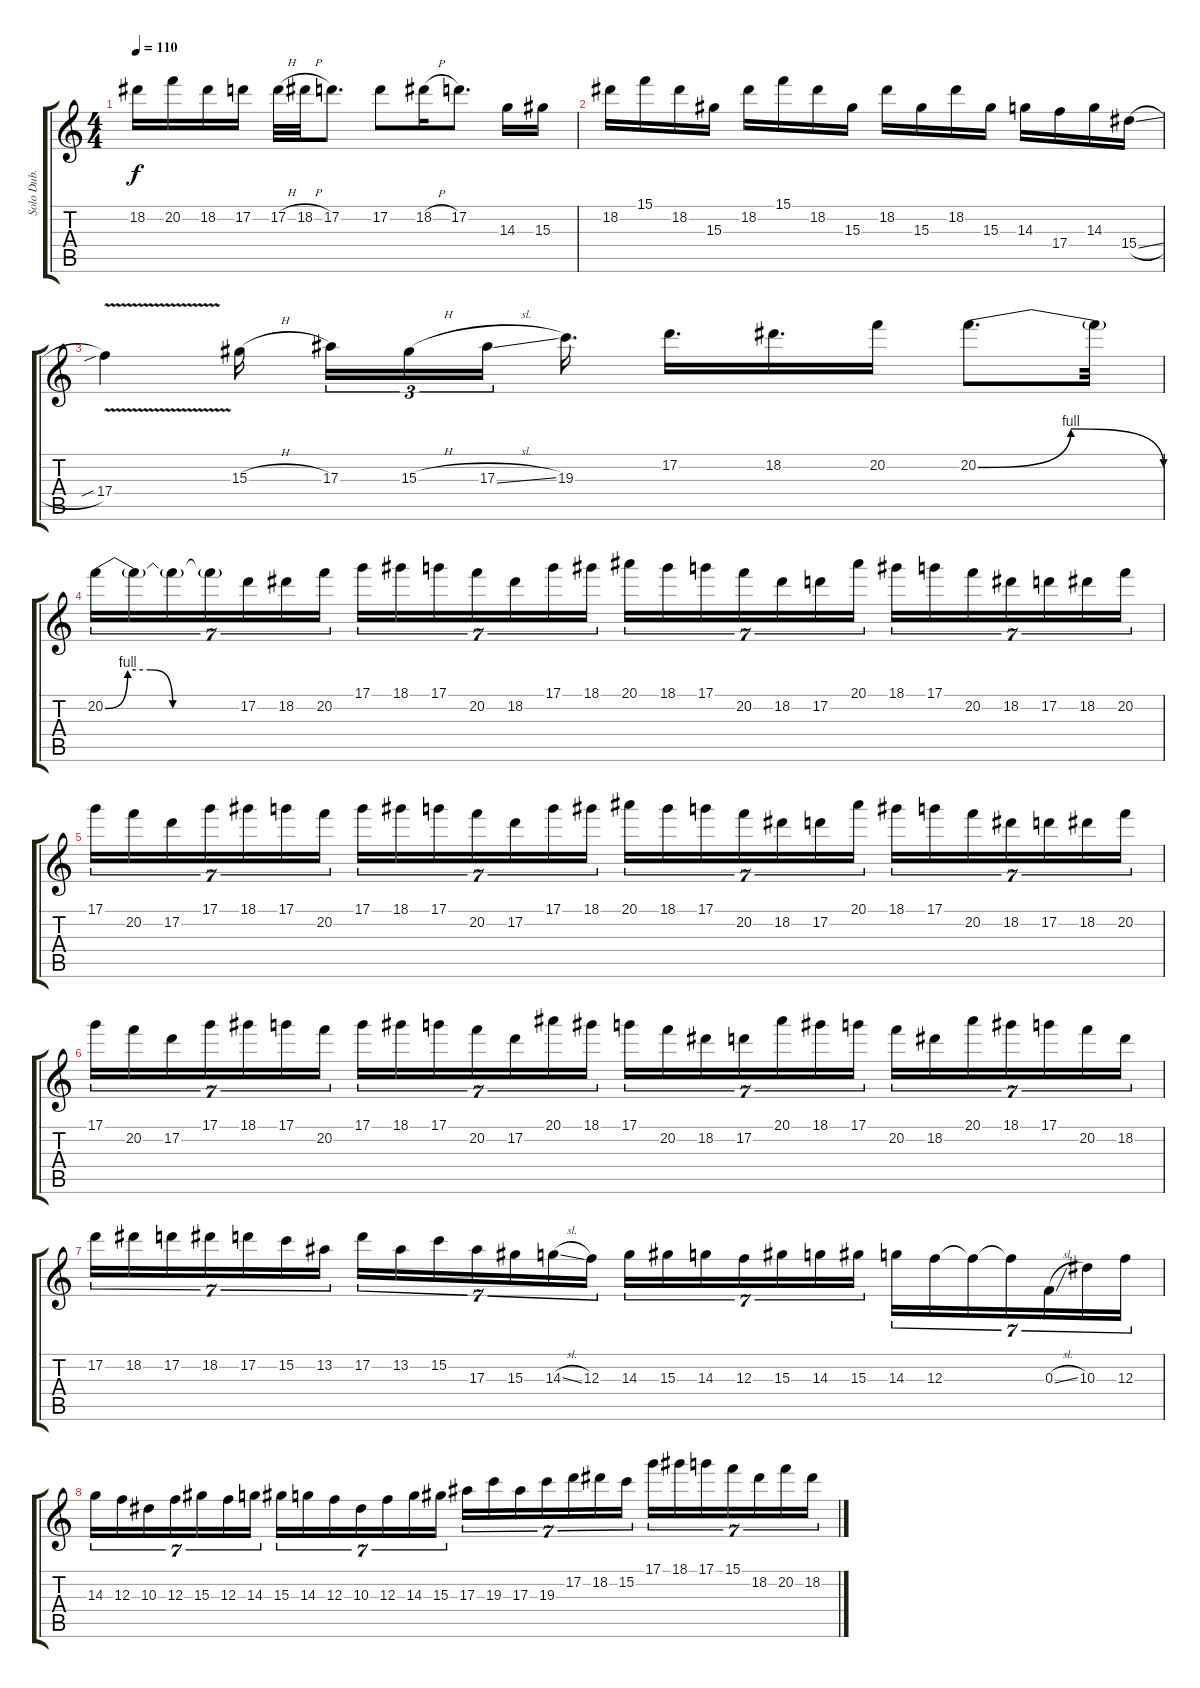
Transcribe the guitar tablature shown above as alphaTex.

\track ("Solo Dub. (in drop C)" "Solo Dub. ") {instrument distortionguitar}
\staff {score tabs}
\tuning (D4 A3 F3 C3 G2 C2) {hide}
\ts (4 4)
\tempo 110
\clef g2
\ks c
18.2.16{dy f} 20.2.16 18.2.16 17.2.16 17.2{h}.32 18.2{h}.32 17.2.8{d} 17.2.8 18.2{h}.16 17.2.8{d} 14.3.16 15.3.16 |
18.2.16 15.1.16 18.2.16 15.3.16 18.2.16 15.1.16 18.2.16 15.3.16 18.2.16 15.3.16 18.2.16 15.3.16 14.3.16 17.4.16 14.3.16 15.4{sl}.16 |
17.4{v sib}.4 15.3{h}.16{beam splitsecondary} 17.3.16{tu (3 2)} 15.3{h}.16{tu (3 2)} 17.3{sl}.16{tu (3 2) beam splitsecondary} 19.3.16{d} 17.2.16{d} 18.2.16{d} 20.2.16 20.2{be (bendrelease 0 0 30 4 30 4 60 0)}.8{d} 20.2{t}.32 |
20.2{be (custom 0 0 10 4 20 4 30 0 60 0)}.16{tu (7 4)} 20.2{t}.16{tu (7 4)} 20.2{t}.16{tu (7 4)} 20.2{t}.16{tu (7 4)} 17.2.16{tu (7 4)} 18.2.16{tu (7 4)} 20.2.16{tu (7 4)} 17.1.16{tu (7 4)} 18.1.16{tu (7 4)} 17.1.16{tu (7 4)} 20.2.16{tu (7 4)} 18.2.16{tu (7 4)} 17.1.16{tu (7 4)} 18.1.16{tu (7 4)} 20.1.16{tu (7 4)} 18.1.16{tu (7 4)} 17.1.16{tu (7 4)} 20.2.16{tu (7 4)} 18.2.16{tu (7 4)} 17.2.16{tu (7 4)} 20.1.16{tu (7 4)} 18.1.16{tu (7 4)} 17.1.16{tu (7 4)} 20.2.16{tu (7 4)} 18.2.16{tu (7 4)} 17.2.16{tu (7 4)} 18.2.16{tu (7 4)} 20.2.16{tu (7 4)} |
17.1.16{tu (7 4)} 20.2.16{tu (7 4)} 17.2.16{tu (7 4)} 17.1.16{tu (7 4)} 18.1.16{tu (7 4)} 17.1.16{tu (7 4)} 20.2.16{tu (7 4)} 17.1.16{tu (7 4)} 18.1.16{tu (7 4)} 17.1.16{tu (7 4)} 20.2.16{tu (7 4)} 17.2.16{tu (7 4)} 17.1.16{tu (7 4)} 18.1.16{tu (7 4)} 20.1.16{tu (7 4)} 18.1.16{tu (7 4)} 17.1.16{tu (7 4)} 20.2.16{tu (7 4)} 18.2.16{tu (7 4)} 17.2.16{tu (7 4)} 20.1.16{tu (7 4)} 18.1.16{tu (7 4)} 17.1.16{tu (7 4)} 20.2.16{tu (7 4)} 18.2.16{tu (7 4)} 17.2.16{tu (7 4)} 18.2.16{tu (7 4)} 20.2.16{tu (7 4)} |
17.1.16{tu (7 4)} 20.2.16{tu (7 4)} 17.2.16{tu (7 4)} 17.1.16{tu (7 4)} 18.1.16{tu (7 4)} 17.1.16{tu (7 4)} 20.2.16{tu (7 4)} 17.1.16{tu (7 4)} 18.1.16{tu (7 4)} 17.1.16{tu (7 4)} 20.2.16{tu (7 4)} 17.2.16{tu (7 4)} 20.1.16{tu (7 4)} 18.1.16{tu (7 4)} 17.1.16{tu (7 4)} 20.2.16{tu (7 4)} 18.2.16{tu (7 4)} 17.2.16{tu (7 4)} 20.1.16{tu (7 4)} 18.1.16{tu (7 4)} 17.1.16{tu (7 4)} 20.2.16{tu (7 4)} 18.2.16{tu (7 4)} 20.1.16{tu (7 4)} 18.1.16{tu (7 4)} 17.1.16{tu (7 4)} 20.2.16{tu (7 4)} 18.2.16{tu (7 4)} |
17.2.16{tu (7 4)} 18.2.16{tu (7 4)} 17.2.16{tu (7 4)} 18.2.16{tu (7 4)} 17.2.16{tu (7 4)} 15.2.16{tu (7 4)} 13.2.16{tu (7 4)} 17.2.16{tu (7 4)} 13.2.16{tu (7 4)} 15.2.16{tu (7 4)} 17.3.16{tu (7 4)} 15.3.16{tu (7 4)} 14.3{sl}.16{tu (7 4)} 12.3.16{tu (7 4)} 14.3.16{tu (7 4)} 15.3.16{tu (7 4)} 14.3.16{tu (7 4)} 12.3.16{tu (7 4)} 15.3.16{tu (7 4)} 14.3.16{tu (7 4)} 15.3.16{tu (7 4)} 14.3.16{tu (7 4)} 12.3.16{tu (7 4)} 12.3{t}.16{tu (7 4)} 12.3{t}.16{tu (7 4)} 0.3{sl}.16{tu (7 4)} 10.3.16{tu (7 4)} 12.3.16{tu (7 4)} |
14.3.16{tu (7 4)} 12.3.16{tu (7 4)} 10.3.16{tu (7 4)} 12.3.16{tu (7 4)} 15.3.16{tu (7 4)} 12.3.16{tu (7 4)} 14.3.16{tu (7 4)} 15.3.16{tu (7 4)} 14.3.16{tu (7 4)} 12.3.16{tu (7 4)} 10.3.16{tu (7 4)} 12.3.16{tu (7 4)} 14.3.16{tu (7 4)} 15.3.16{tu (7 4)} 17.3.16{tu (7 4)} 19.3.16{tu (7 4)} 17.3.16{tu (7 4)} 19.3.16{tu (7 4)} 17.2.16{tu (7 4)} 18.2.16{tu (7 4)} 15.2.16{tu (7 4)} 17.1.16{tu (7 4)} 18.1.16{tu (7 4)} 17.1.16{tu (7 4)} 15.1.16{tu (7 4)} 18.2.16{tu (7 4)} 20.2.16{tu (7 4)} 18.2.16{tu (7 4)}
